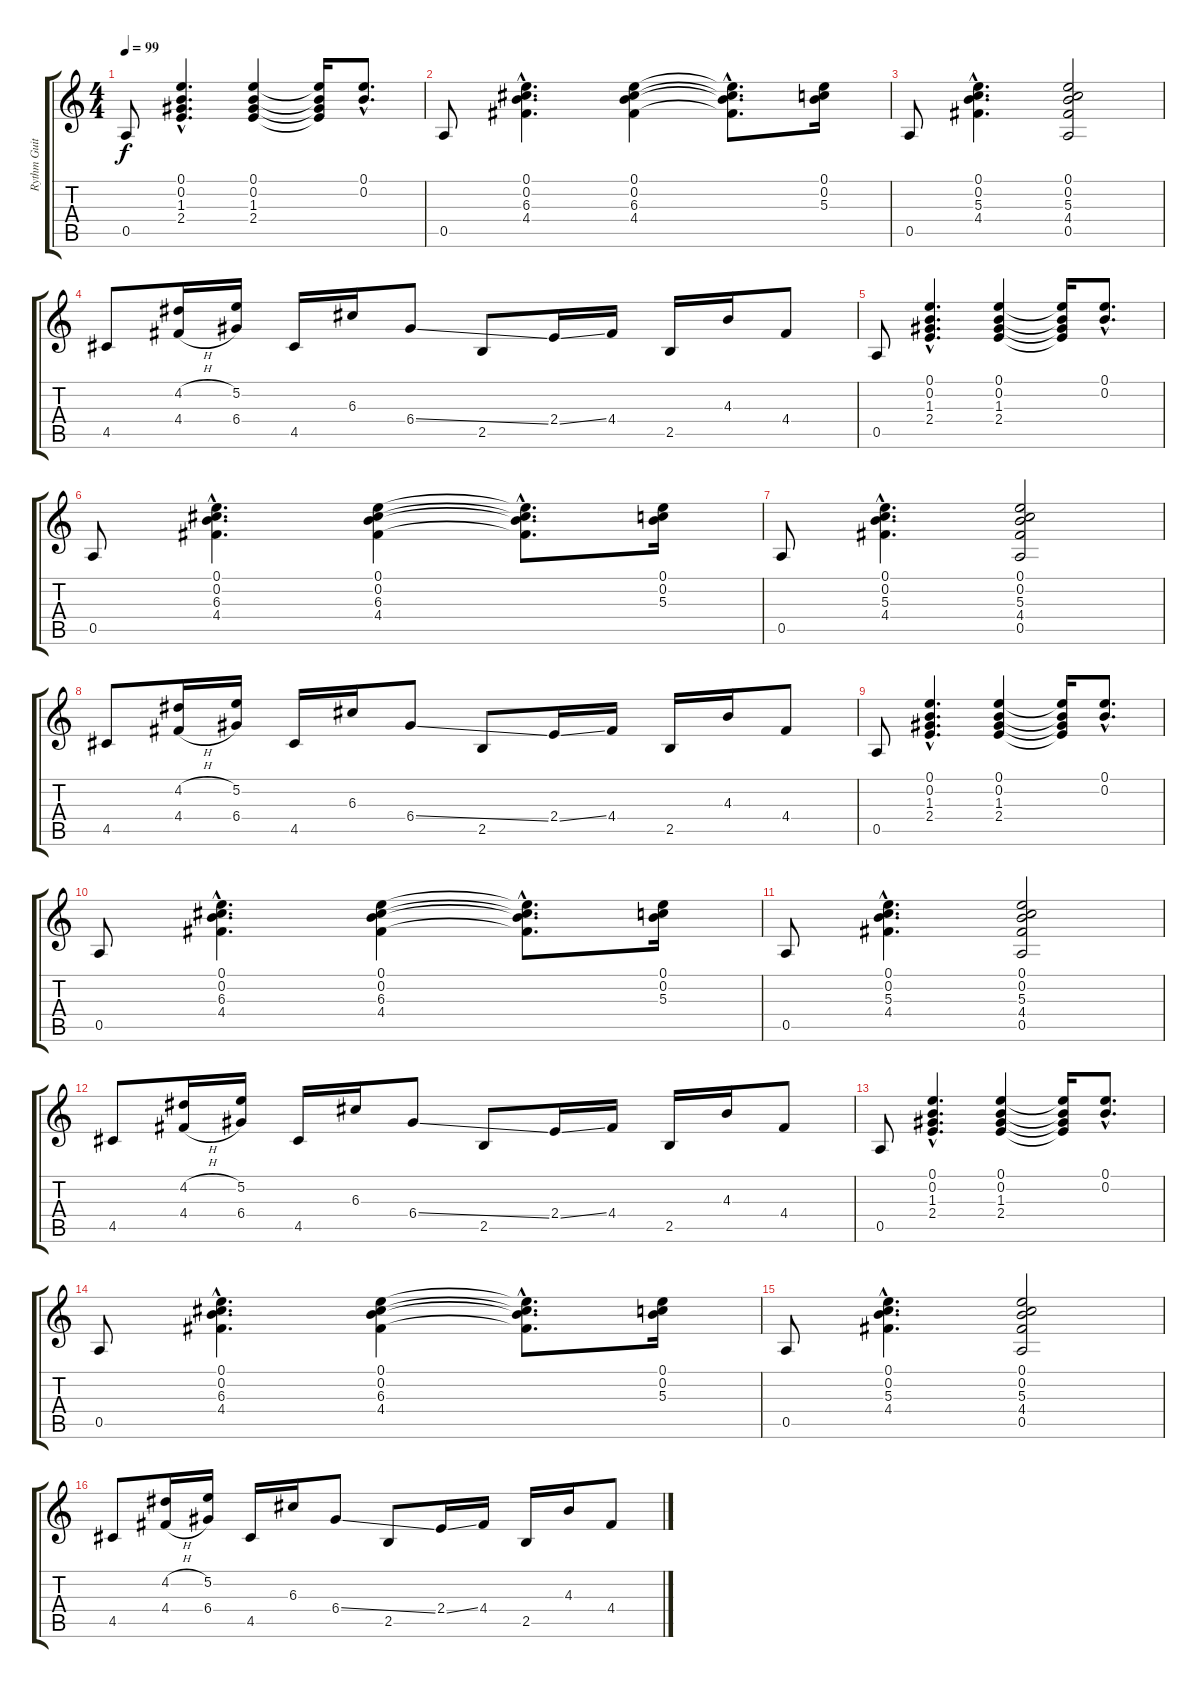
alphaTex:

\track ("Rythm Guitar" "Rythm Guit") {instrument acousticguitarsteel}
\staff {score tabs}
\tuning (E4 B3 G3 D3 A2 E2) {hide}
\ts (4 4)
\tempo 99
\clef g2
\ks c
0.5.8{dy f} (0.1{hac} 0.2{hac} 1.3{hac} 2.4{hac}).4{d} (0.1 0.2 1.3 2.4).4 (0.1{t} 0.2{t} 1.3{t} 2.4{t}).16 (0.1{hac} 0.2{hac}).8{d} |
0.5.8 (0.1{hac} 0.2{hac} 6.3{hac} 4.4{hac}).4{d} (0.1 0.2 6.3 4.4).4 (0.1{hac t} 0.2{hac t} 6.3{hac t} 4.4{hac t}).8{d} (0.1 0.2 5.3).16 |
0.5.8 (0.1{hac} 0.2{hac} 5.3{hac} 4.4{hac}).4{d} (0.1 0.2 5.3 4.4 0.5).2 |
4.5.8 (4.2{h} 4.4{h}).16 (5.2 6.4).16 4.5.16 6.3.16 6.4{ss}.8 2.5.8 2.4{ss}.16 4.4.16 2.5.16 4.3.16 4.4.8 |
0.5.8 (0.1{hac} 0.2{hac} 1.3{hac} 2.4{hac}).4{d} (0.1 0.2 1.3 2.4).4 (0.1{t} 0.2{t} 1.3{t} 2.4{t}).16 (0.1{hac} 0.2{hac}).8{d} |
0.5.8 (0.1{hac} 0.2{hac} 6.3{hac} 4.4{hac}).4{d} (0.1 0.2 6.3 4.4).4 (0.1{hac t} 0.2{hac t} 6.3{hac t} 4.4{hac t}).8{d} (0.1 0.2 5.3).16 |
0.5.8 (0.1{hac} 0.2{hac} 5.3{hac} 4.4{hac}).4{d} (0.1 0.2 5.3 4.4 0.5).2 |
4.5.8 (4.2{h} 4.4{h}).16 (5.2 6.4).16 4.5.16 6.3.16 6.4{ss}.8 2.5.8 2.4{ss}.16 4.4.16 2.5.16 4.3.16 4.4.8 |
0.5.8 (0.1{hac} 0.2{hac} 1.3{hac} 2.4{hac}).4{d} (0.1 0.2 1.3 2.4).4 (0.1{t} 0.2{t} 1.3{t} 2.4{t}).16 (0.1{hac} 0.2{hac}).8{d} |
0.5.8 (0.1{hac} 0.2{hac} 6.3{hac} 4.4{hac}).4{d} (0.1 0.2 6.3 4.4).4 (0.1{hac t} 0.2{hac t} 6.3{hac t} 4.4{hac t}).8{d} (0.1 0.2 5.3).16 |
0.5.8 (0.1{hac} 0.2{hac} 5.3{hac} 4.4{hac}).4{d} (0.1 0.2 5.3 4.4 0.5).2 |
4.5.8 (4.2{h} 4.4{h}).16 (5.2 6.4).16 4.5.16 6.3.16 6.4{ss}.8 2.5.8 2.4{ss}.16 4.4.16 2.5.16 4.3.16 4.4.8 |
0.5.8 (0.1{hac} 0.2{hac} 1.3{hac} 2.4{hac}).4{d} (0.1 0.2 1.3 2.4).4 (0.1{t} 0.2{t} 1.3{t} 2.4{t}).16 (0.1{hac} 0.2{hac}).8{d} |
0.5.8 (0.1{hac} 0.2{hac} 6.3{hac} 4.4{hac}).4{d} (0.1 0.2 6.3 4.4).4 (0.1{hac t} 0.2{hac t} 6.3{hac t} 4.4{hac t}).8{d} (0.1 0.2 5.3).16 |
0.5.8 (0.1{hac} 0.2{hac} 5.3{hac} 4.4{hac}).4{d} (0.1 0.2 5.3 4.4 0.5).2 |
4.5.8 (4.2{h} 4.4{h}).16 (5.2 6.4).16 4.5.16 6.3.16 6.4{ss}.8 2.5.8 2.4{ss}.16 4.4.16 2.5.16 4.3.16 4.4.8
